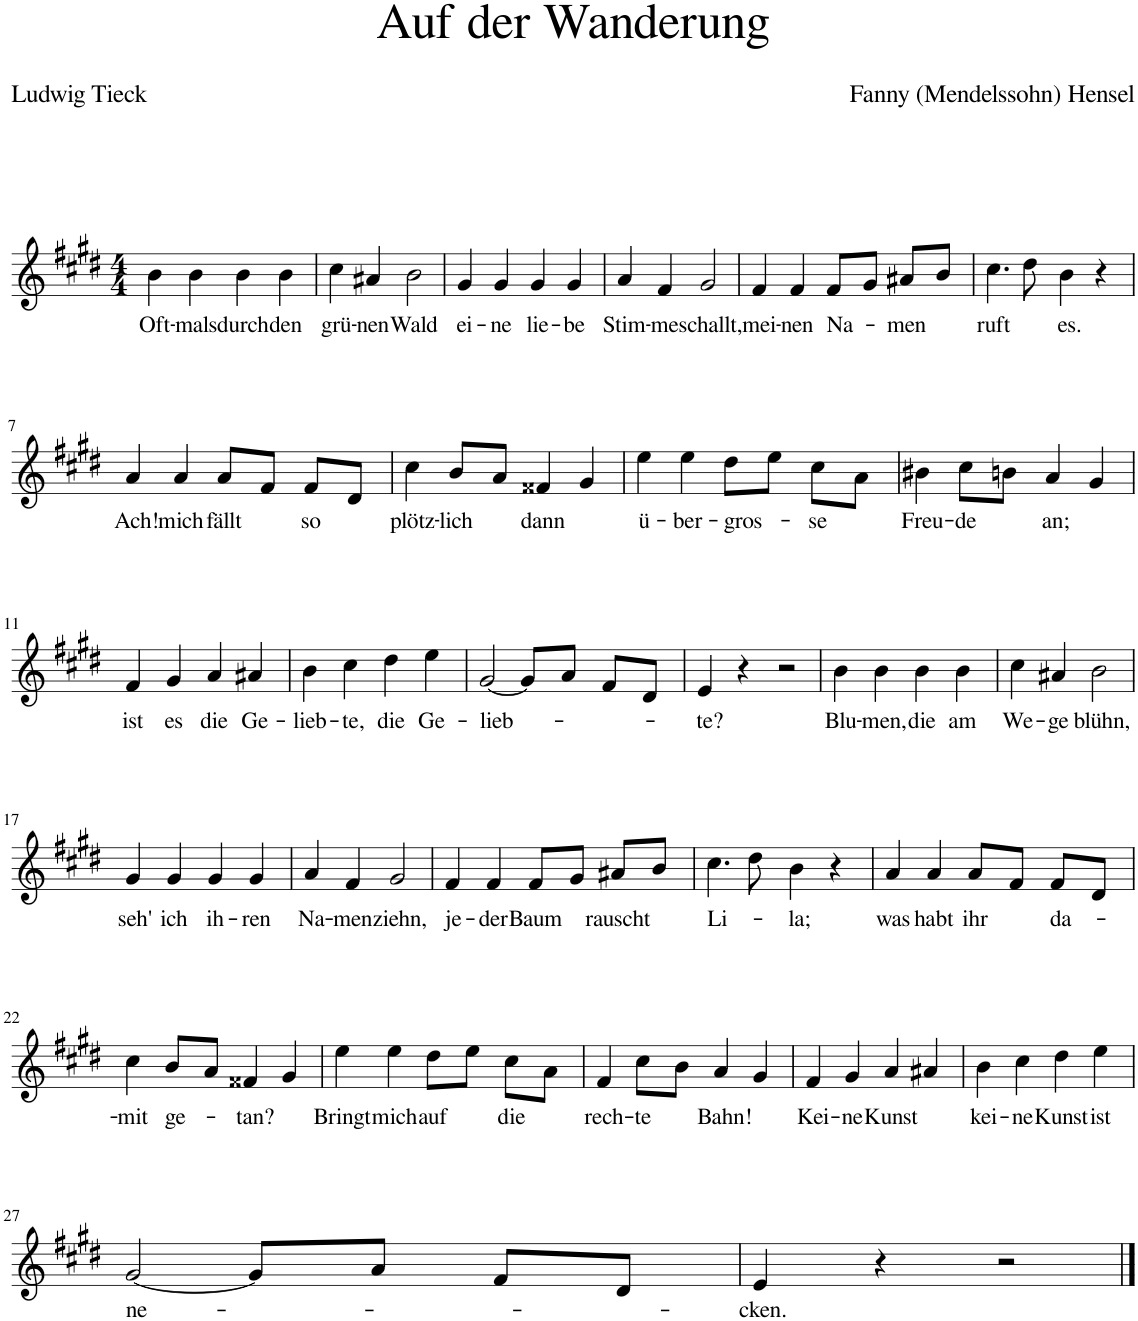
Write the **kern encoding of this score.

**kern	**text
*part1	*part1
*staff1	*staff1
*I"Piano	*
*I'Pno	*
*clefG2	*
*k[f#c#g#d#]	*
*M4/4	*
=1	=1
!	!LO:LY:b
4b\	Oft-
!	!LO:LY:b
4b\	-mals
!	!LO:LY:b
4b\	durch
!	!LO:LY:b
4b\	den
=2	=2
!	!LO:LY:b
4cc#\	grü-
!	!LO:LY:b
4a#X/	-nen
!	!LO:LY:b
2b\	Wald
=3	=3
!	!LO:LY:b
4g#/	ei-
!	!LO:LY:b
4g#/	-ne
!	!LO:LY:b
4g#/	lie-
!	!LO:LY:b
4g#/	-be
=4	=4
!	!LO:LY:b
4a/	Stim-
!	!LO:LY:b
4f#/	-me
!	!LO:LY:b
2g#/	schallt,
=5	=5
!	!LO:LY:b
4f#/	mei-
!	!LO:LY:b
4f#/	-nen
!	!LO:LY:b
8f#/L	Na-
8g#/J	.
!	!LO:LY:b
8a#X/L	-men
8b/J	.
=6	=6
!	!LO:LY:b
4.cc#\	ruft
8dd#\	.
!	!LO:LY:b
4b\	es.
4r	.
!!LO:LB:g=z
=7	=7
!	!LO:LY:b
4a/	Ach!
!	!LO:LY:b
4a/	mich
!	!LO:LY:b
8a/L	fällt
8f#/J	.
!	!LO:LY:b
8f#/L	so
8d#/J	.
=8	=8
!	!LO:LY:b
4cc#\	plötz-
!	!LO:LY:b
8b/L	-lich
8a/J	.
!	!LO:LY:b
4f##X/	dann
4g#/	.
=9	=9
!	!LO:LY:b
4ee\	ü-
!	!LO:LY:b
4ee\	-ber-
!	!LO:LY:b
8dd#\L	-gros-
8ee\J	.
!	!LO:LY:b
8cc#\L	-se
8a\J	.
=10	=10
!	!LO:LY:b
4b#X\	Freu-
!	!LO:LY:b
8cc#\L	-de
8bn\J	.
!	!LO:LY:b
4a/	an;
4g#/	.
!!LO:LB:g=z
=11	=11
!	!LO:LY:b
4f#/	ist
!	!LO:LY:b
4g#/	es
!	!LO:LY:b
4a/	die
!	!LO:LY:b
4a#X/	Ge-
=12	=12
!	!LO:LY:b
4b\	-lieb-
!	!LO:LY:b
4cc#\	-te,
!	!LO:LY:b
4dd#\	die
!	!LO:LY:b
4ee\	Ge-
=13	=13
!	!LO:LY:b
[2g#/	-lieb-
8g#/L]	.
8a/J	.
8f#/L	.
8d#/J	.
=14	=14
!	!LO:LY:b
4e/	-te?
4r	.
2r	.
=15	=15
!	!LO:LY:b
4b\	Blu-
!	!LO:LY:b
4b\	-men,
!	!LO:LY:b
4b\	die
!	!LO:LY:b
4b\	am
=16	=16
!	!LO:LY:b
4cc#\	We-
!	!LO:LY:b
4a#X/	-ge
!	!LO:LY:b
2b\	blühn,
!!LO:LB:g=z
=17	=17
!	!LO:LY:b
4g#/	seh'
!	!LO:LY:b
4g#/	ich
!	!LO:LY:b
4g#/	ih-
!	!LO:LY:b
4g#/	-ren
=18	=18
!	!LO:LY:b
4a/	Na-
!	!LO:LY:b
4f#/	-men
!	!LO:LY:b
2g#/	ziehn,
=19	=19
!	!LO:LY:b
4f#/	je-
!	!LO:LY:b
4f#/	-der
!	!LO:LY:b
8f#/L	Baum
8g#/J	.
!	!LO:LY:b
8a#X/L	rauscht
8b/J	.
=20	=20
!	!LO:LY:b
4.cc#\	Li-
8dd#\	.
!	!LO:LY:b
4b\	-la;
4r	.
=21	=21
!	!LO:LY:b
4a/	was
!	!LO:LY:b
4a/	habt
!	!LO:LY:b
8a/L	ihr
8f#/J	.
!	!LO:LY:b
8f#/L	da-
8d#/J	.
!!LO:LB:g=z
=22	=22
!	!LO:LY:b
4cc#\	-mit
!	!LO:LY:b
8b/L	ge-
8a/J	.
!	!LO:LY:b
4f##X/	-tan?
4g#/	.
=23	=23
!	!LO:LY:b
4ee\	Bringt
!	!LO:LY:b
4ee\	mich
!	!LO:LY:b
8dd#\L	auf
8ee\J	.
!	!LO:LY:b
8cc#\L	die
8a\J	.
=24	=24
!	!LO:LY:b
4f#/	rech-
!	!LO:LY:b
8cc#\L	-te
8b\J	.
!	!LO:LY:b
4a/	Bahn!
4g#/	.
=25	=25
!	!LO:LY:b
4f#/	Kei-
!	!LO:LY:b
4g#/	-ne
!	!LO:LY:b
4a/	Kunst
4a#X/	.
=26	=26
!	!LO:LY:b
4b\	kei-
!	!LO:LY:b
4cc#\	-ne
!	!LO:LY:b
4dd#\	Kunst
!	!LO:LY:b
4ee\	ist
!!LO:LB:g=z
=27	=27
!	!LO:LY:b
[2g#/	ne-
8g#/L]	.
8a/J	.
8f#/L	.
8d#/J	.
=28	=28
!	!LO:LY:b
4e/	-cken.
4r	.
2r	.
==	==
*-	*-
